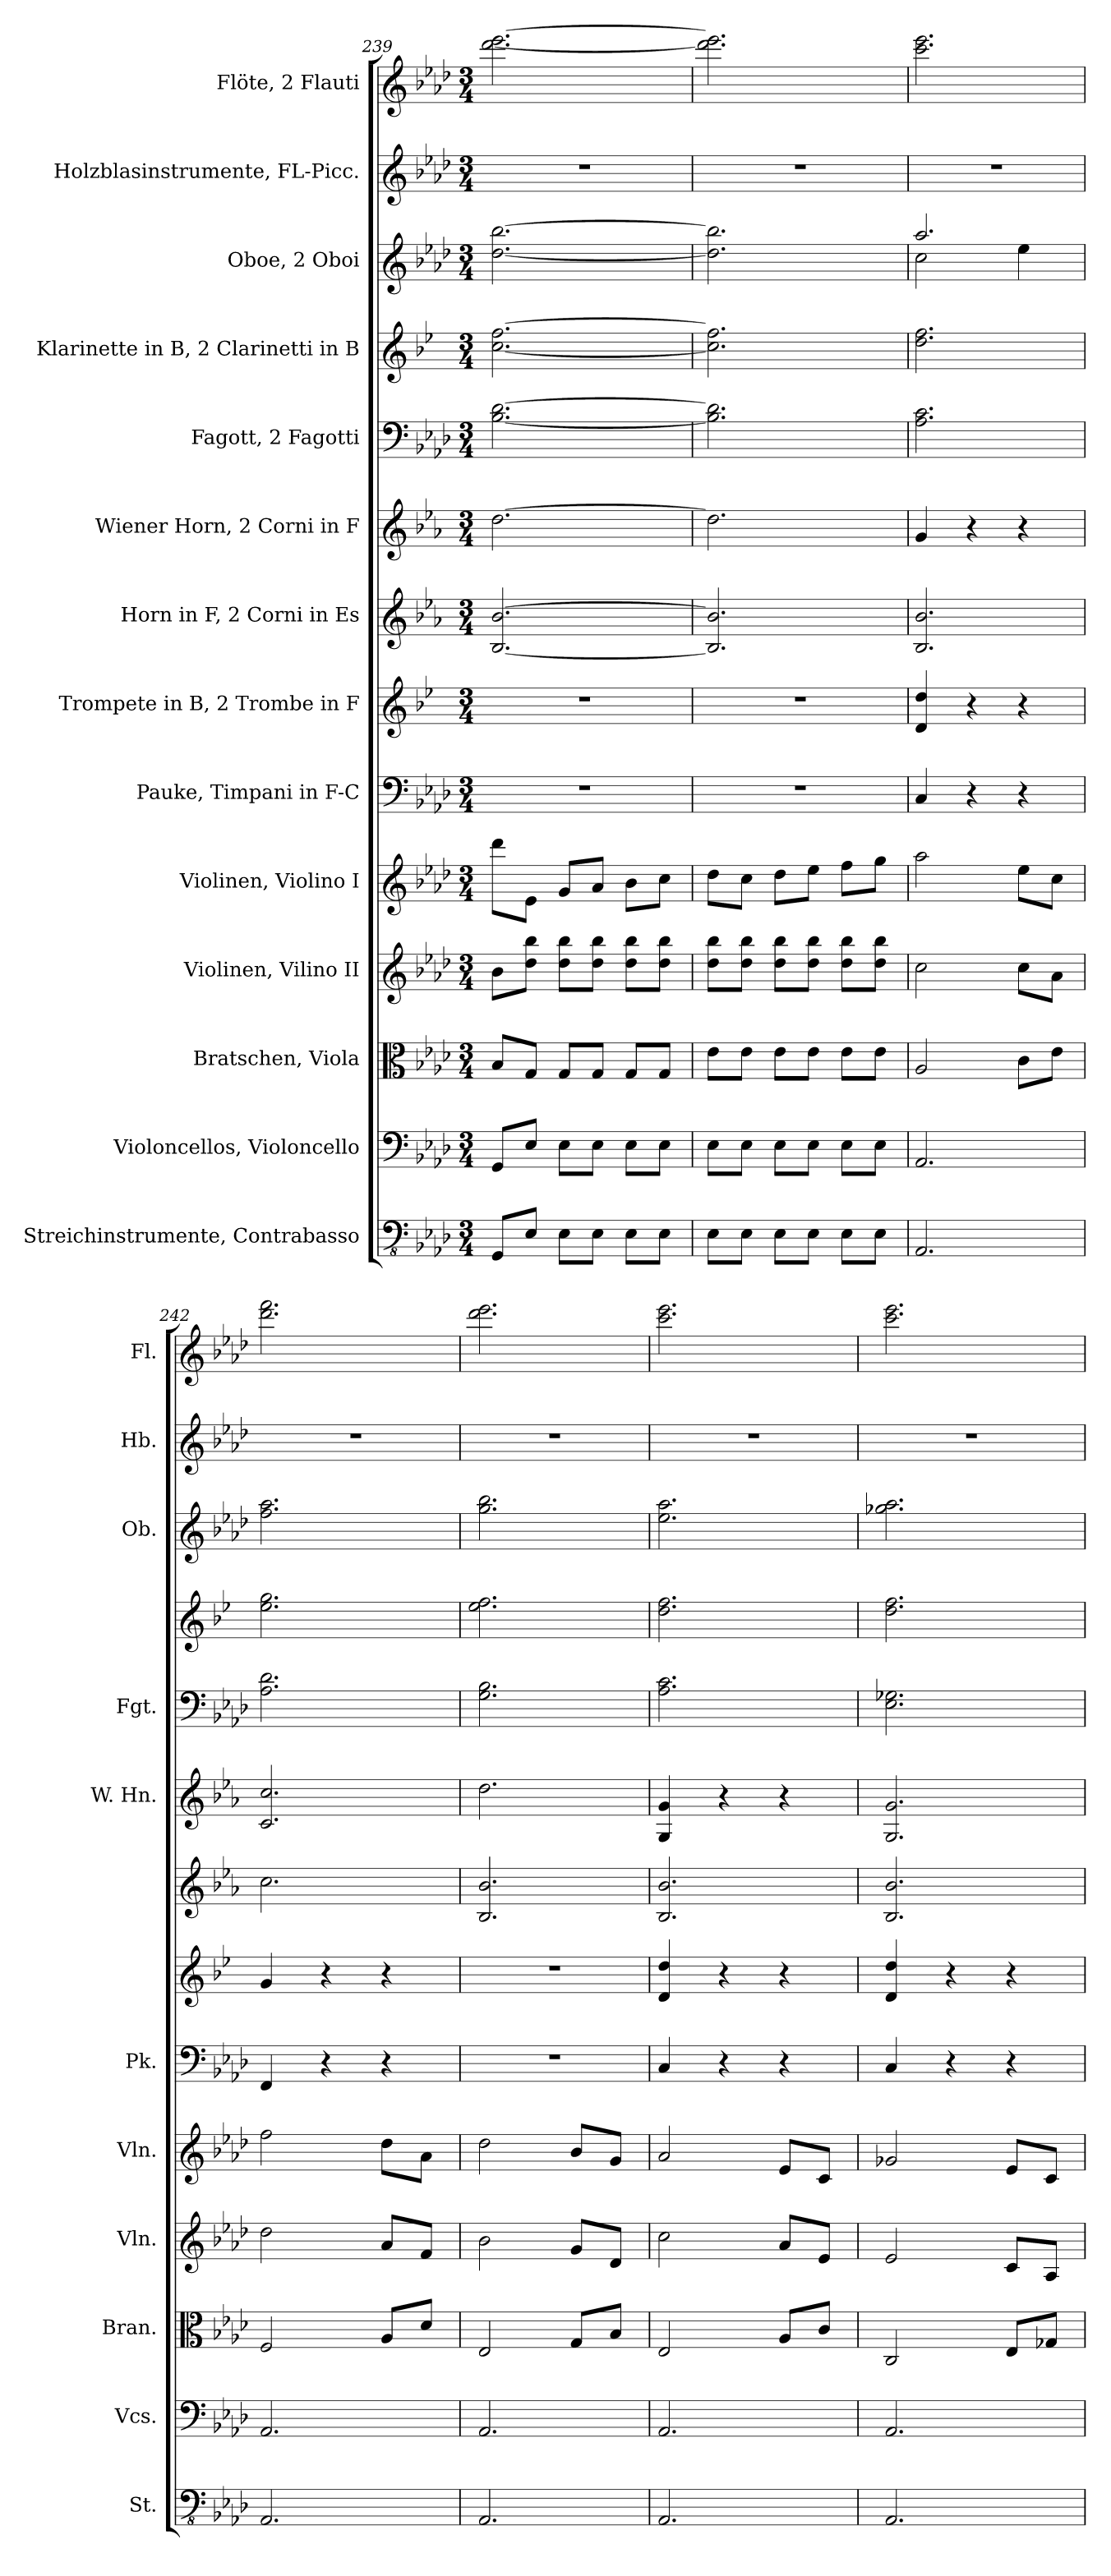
**kern	**kern	**kern	**kern	**kern	**kern	**kern	**kern	**kern	**kern	**kern	**kern	**kern	**kern
*part14	*part13	*part12	*part11	*part10	*part9	*part8	*part7	*part6	*part5	*part4	*part3	*part2	*part1
*staff14	*staff13	*staff12	*staff11	*staff10	*staff9	*staff8	*staff7	*staff6	*staff5	*staff4	*staff3	*staff2	*staff1
*I"Streichinstrumente, Contrabasso	*I"Violoncellos, Violoncello	*I"Bratschen, Viola	*I"Violinen, Vilino II	*I"Violinen, Violino I	*I"Pauke, Timpani in F-C	*I"Trompete in B, 2 Trombe in F	*I"Horn in F, 2 Corni in Es	*I"Wiener Horn, 2 Corni in F	*I"Fagott, 2 Fagotti	*I"Klarinette in B, 2 Clarinetti in B	*I"Oboe, 2 Oboi	*I"Holzblasinstrumente, FL-Picc.	*I"Flöte, 2 Flauti
*I'St.	*I'Vcs.	*I'Bran.	*I'Vln.	*I'Vln.	*I'Pk.	*	*	*I'W. Hn.	*I'Fgt.	*	*I'Ob.	*I'Hb.	*I'Fl.
!!LO:PB:g=z
*clefFv4	*clefF4	*clefC3	*clefG2	*clefG2	*clefF4	*clefG2	*clefG2	*clefG2	*clefF4	*clefG2	*clefG2	*clefG2	*clefG2
*	*	*	*	*	*	*ITrd1c2	*ITrd4c7	*ITrd4c7	*	*ITrd1c2	*	*	*
*k[b-e-a-d-]	*k[b-e-a-d-]	*k[b-e-a-d-]	*k[b-e-a-d-]	*k[b-e-a-d-]	*k[b-e-a-d-]	*k[b-e-a-d-]	*k[b-e-a-d-]	*k[b-e-a-d-]	*k[b-e-a-d-]	*k[b-e-a-d-]	*k[b-e-a-d-]	*k[b-e-a-d-]	*k[b-e-a-d-]
*M3/4	*M3/4	*M3/4	*M3/4	*M3/4	*M3/4	*M3/4	*M3/4	*M3/4	*M3/4	*M3/4	*M3/4	*M3/4	*M3/4
=239	=239	=239	=239	=239	=239	=239	=239	=239	=239	=239	=239	=239	=239
8GGG/L	8GG/L	8B-/L	8b-\L	8ddd-\L	2.r	2.r	[2.E-/ [2.e-/	[2.g\	[2.B-\ [2.d-\	[2.b-\ [2.ee-\	[2.dd-\ [2.bb-\	2.r	[2.ddd-\ [2.eee-\
8EE-/J	8E-/J	8G/J	8dd-\ 8bb-\J	8e-\J	.	.	.	.	.	.	.	.	.
8EE-\L	8E-\L	8G/L	8dd-\ 8bb-\L	8g/L	.	.	.	.	.	.	.	.	.
8EE-\J	8E-\J	8G/J	8dd-\ 8bb-\J	8a-/J	.	.	.	.	.	.	.	.	.
8EE-\L	8E-\L	8G/L	8dd-\ 8bb-\L	8b-\L	.	.	.	.	.	.	.	.	.
8EE-\J	8E-\J	8G/J	8dd-\ 8bb-\J	8cc\J	.	.	.	.	.	.	.	.	.
=240	=240	=240	=240	=240	=240	=240	=240	=240	=240	=240	=240	=240	=240
8EE-\L	8E-\L	8e-\L	8dd-\ 8bb-\L	8dd-\L	2.r	2.r	2.E-/] 2.e-/]	2.g\]	2.B-\] 2.d-\]	2.b-\] 2.ee-\]	2.dd-\] 2.bb-\]	2.r	2.ddd-\] 2.eee-\]
8EE-\J	8E-\J	8e-\J	8dd-\ 8bb-\J	8cc\J	.	.	.	.	.	.	.	.	.
8EE-\L	8E-\L	8e-\L	8dd-\ 8bb-\L	8dd-\L	.	.	.	.	.	.	.	.	.
8EE-\J	8E-\J	8e-\J	8dd-\ 8bb-\J	8ee-\J	.	.	.	.	.	.	.	.	.
8EE-\L	8E-\L	8e-\L	8dd-\ 8bb-\L	8ff\L	.	.	.	.	.	.	.	.	.
8EE-\J	8E-\J	8e-\J	8dd-\ 8bb-\J	8gg\J	.	.	.	.	.	.	.	.	.
=241	=241	=241	=241	=241	=241	=241	=241	=241	=241	=241	=241	=241	=241
*	*	*	*	*	*	*	*	*	*	*	*^	*	*
2.AAA-/	2.AA-/	2A-/	2cc\	2aa-\	4C/	4c/ 4cc/	2.E-/ 2.e-/	4c/	2.A-\ 2.c\	2.cc\ 2.ee-\	2.aa-/	2cc\	2.r	2.ccc\ 2.eee-\
.	.	.	.	.	4r	4r	.	4r	.	.	.	.	.	.
.	.	8c\L	8cc\L	8ee-\L	4r	4r	.	4r	.	.	.	4ee-\	.	.
.	.	8e-\J	8a-\J	8cc\J	.	.	.	.	.	.	.	.	.	.
*	*	*	*	*	*	*	*	*	*	*	*v	*v	*	*
=242	=242	=242	=242	=242	=242	=242	=242	=242	=242	=242	=242	=242	=242
2.AAA-/	2.AA-/	2F/	2dd-\	2ff\	4FF/	4f/	2.f\	2.F/ 2.f/	2.A-\ 2.d-\	2.dd-\ 2.ff\	2.ff\ 2.aa-\	2.r	2.ddd-\ 2.fff\
.	.	.	.	.	4r	4r	.	.	.	.	.	.	.
.	.	8A-/L	8a-/L	8dd-\L	4r	4r	.	.	.	.	.	.	.
.	.	8d-/J	8f/J	8a-\J	.	.	.	.	.	.	.	.	.
=243	=243	=243	=243	=243	=243	=243	=243	=243	=243	=243	=243	=243	=243
2.AAA-/	2.AA-/	2E-/	2b-\	2dd-\	2.r	2.r	2.E-/ 2.e-/	2.g\	2.G\ 2.B-\	2.dd-\ 2.ee-\	2.gg\ 2.bb-\	2.r	2.ddd-\ 2.eee-\
.	.	8G/L	8g/L	8b-/L	.	.	.	.	.	.	.	.	.
.	.	8B-/J	8d-/J	8g/J	.	.	.	.	.	.	.	.	.
=244	=244	=244	=244	=244	=244	=244	=244	=244	=244	=244	=244	=244	=244
2.AAA-/	2.AA-/	2E-/	2cc\	2a-/	4C/	4c/ 4cc/	2.E-/ 2.e-/	4C/ 4c/	2.A-\ 2.c\	2.cc\ 2.ee-\	2.ee-\ 2.aa-\	2.r	2.ccc\ 2.eee-\
.	.	.	.	.	4r	4r	.	4r	.	.	.	.	.
.	.	8A-/L	8a-/L	8e-/L	4r	4r	.	4r	.	.	.	.	.
.	.	8c/J	8e-/J	8c/J	.	.	.	.	.	.	.	.	.
=245	=245	=245	=245	=245	=245	=245	=245	=245	=245	=245	=245	=245	=245
2.AAA-/	2.AA-/	2C/	2e-/	2g-X/	4C/	4c/ 4cc/	2.E-/ 2.e-/	2.C/ 2.c/	2.E-\ 2.G-X\	2.cc\ 2.ee-\	2.gg-X\ 2.aa-\	2.r	2.ccc\ 2.eee-\
.	.	.	.	.	4r	4r	.	.	.	.	.	.	.
.	.	8E-/L	8c/L	8e-/L	4r	4r	.	.	.	.	.	.	.
.	.	8G-X/J	8A-/J	8c/J	.	.	.	.	.	.	.	.	.
=	=	=	=	=	=	=	=	=	=	=	=	=	=
*-	*-	*-	*-	*-	*-	*-	*-	*-	*-	*-	*-	*-	*-
